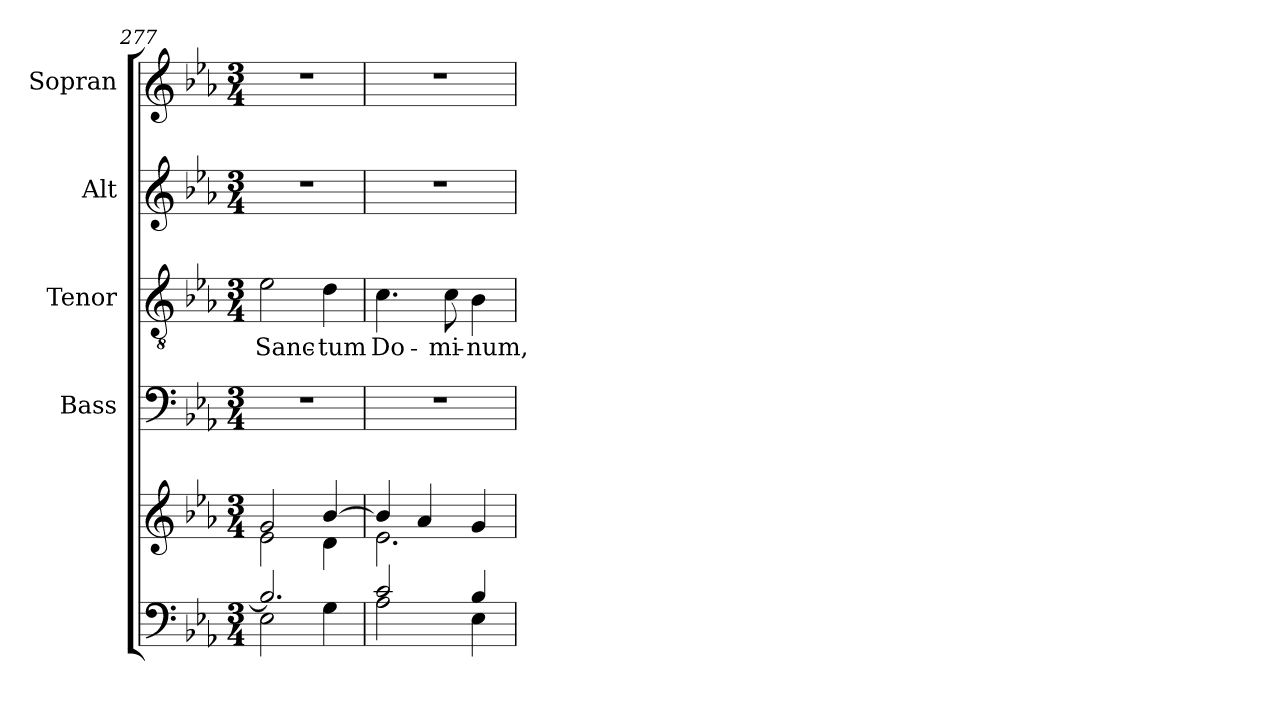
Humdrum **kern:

**kern	**kern	**kern	**kern	**text	**kern	**kern
*part5	*part5	*part4	*part3	*part3	*part2	*part1
*staff6	*staff5	*staff4	*staff3	*staff3	*staff2	*staff1
*	*	*I"Bass	*I"Tenor	*	*I"Alt	*I"Sopran
*	*	*I'B.	*I'T.	*	*I'A.	*I'S.
*clefF4	*clefG2	*clefF4	*clefGv2	*	*clefG2	*clefG2
*k[b-e-a-]	*k[b-e-a-]	*k[b-e-a-]	*k[b-e-a-]	*	*k[b-e-a-]	*k[b-e-a-]
*E-:	*E-:	*E-:	*E-:	*	*E-:	*E-:
*M3/4	*M3/4	*M3/4	*M3/4	*	*M3/4	*M3/4
=277	=277	=277	=277	=277	=277	=277
*^	*^	*	*	*	*	*
!	!	!	!	!	!	!LO:LY:b	!	!
2.B-/]	2E-\	2g/	2e-\	2.r	2e-\	Sanc-	2.r	2.r
!	!	!	!	!	!	!LO:LY:b	!	!
.	4G\	[>4b-/	4d\	.	4d\	-tum	.	.
=278	=278	=278	=278	=278	=278	=278	=278	=278
!	!	!	!	!	!	!LO:LY:b	!	!
2c/	2A-\	4b-/]	2.e-\	2.r	4.c\	Do-	2.r	2.r
.	.	4a-/	.	.	.	.	.	.
!	!	!	!	!	!	!LO:LY:b	!	!
.	.	.	.	.	8c\	-mi-	.	.
!	!	!	!	!	!	!LO:LY:b	!	!
4B-/	4E-\	4g/	.	.	4B-\	-num,	.	.
*v	*v	*	*	*	*	*	*	*
*	*v	*v	*	*	*	*	*
=	=	=	=	=	=	=
*-	*-	*-	*-	*-	*-	*-
